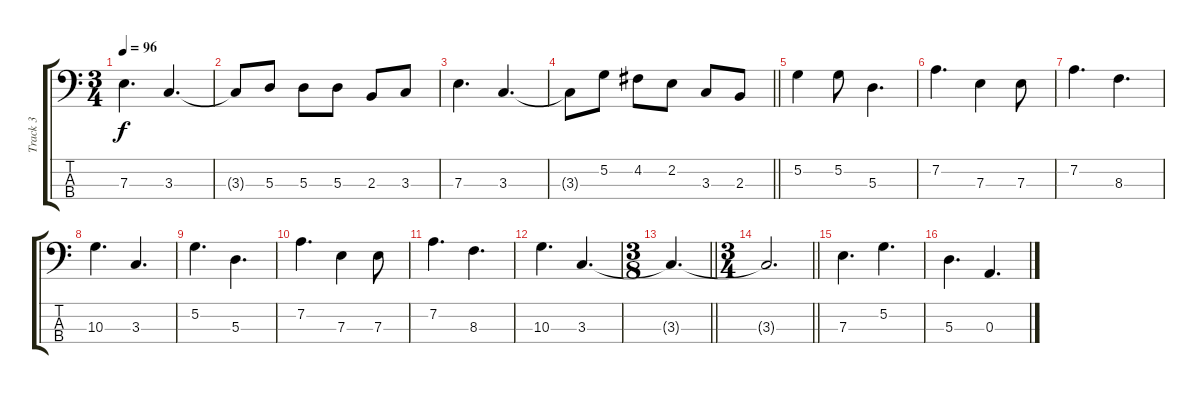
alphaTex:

\track ("Track 3" "Track 3") {instrument electricbassfinger}
\staff {score tabs}
\tuning (G2 D2 A1 E1) {hide}
\ts (3 4)
\tempo 96
\clef f4
\ks c
7.3.4{d dy f} 3.3.4{d} |
3.3{t}.8 5.3.8 5.3.8 5.3.8 2.3.8 3.3.8 |
7.3.4{d} 3.3.4{d} |
\barLineRight lightlight
3.3{t}.8 5.2.8 4.2.8 2.2.8 3.3.8 2.3.8 |
5.2.4 5.2.8 5.3.4{d} |
7.2.4{d} 7.3.4 7.3.8 |
7.2.4{d} 8.3.4{d} |
10.3.4{d} 3.3.4{d} |
5.2.4{d} 5.3.4{d} |
7.2.4{d} 7.3.4 7.3.8 |
7.2.4{d} 8.3.4{d} |
10.3.4{d} 3.3.4{d} |
\ts (3 8)
\barLineRight lightlight
3.3{t}.4{d volume 0} |
\ts (3 4)
\barLineRight lightlight
3.3{t}.2{d} |
7.3.4{d volume 13} 5.2.4{d} |
5.3.4{d} 0.3.4{d}
